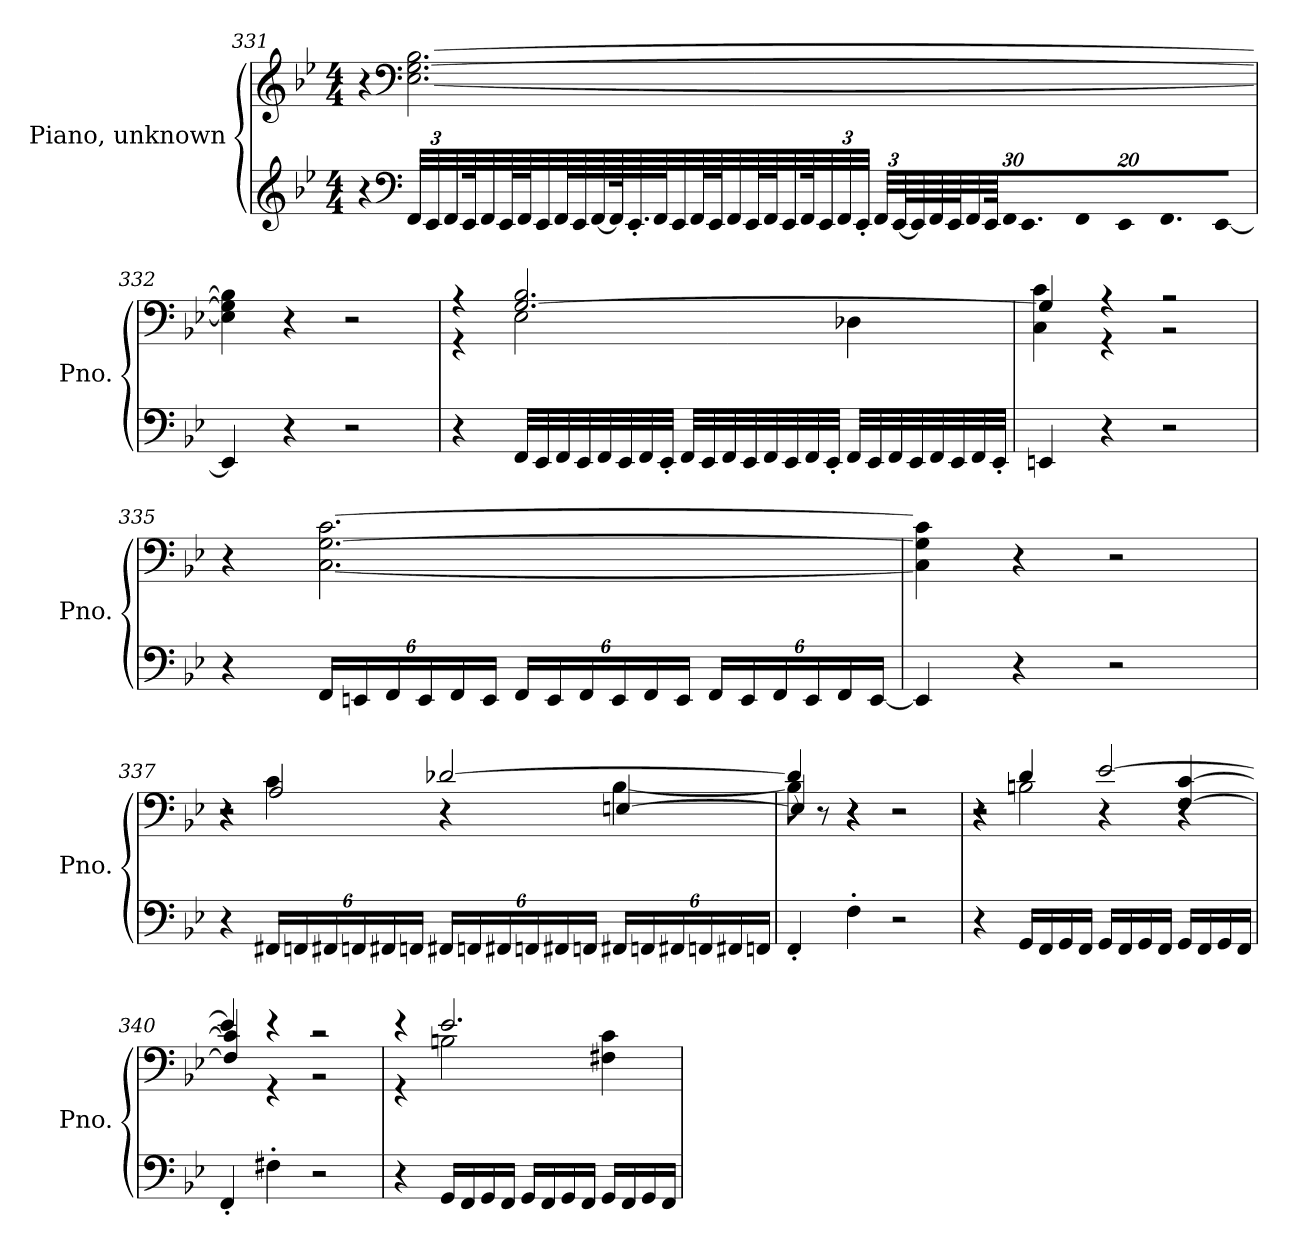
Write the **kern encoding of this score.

**kern	**kern
*part1	*part1
*staff2	*staff1
*I"Piano, unknown	*
*I'Pno.	*
!!LO:LB:g=z
*clefG2	*clefG2
*k[b-e-]	*k[b-e-]
*M4/4	*M4/4
=331	=331
4r	4r
*clefF4	*clefF4
*Xbrackettup	*
48FF/LLL	[2.E-\ [2.G\ [2.B-\
48EE-/	.
48FF/	.
64EE-/K	.
32FF/	.
64EE-/L	.
64FF/J	.
32EE-/	.
64FF/L	.
64EE-/	.
[64FF/	.
128FF/K]	.
64.EE-'/	.
64FF/J	.
32EE-/	.
64FF/L	.
64EE-/J	.
32FF/	.
64EE-/L	.
64FF/J	.
32EE-/	.
64FF/K	.
48EE-/	.
48FF/	.
48EE-'/JJJ	.
48FF/LLL	.
[96EE-/L	.
64EE-/]	.
64FF/	.
64EE-/J	.
32FF/	.
64EE-/L	.
!LO:N:vis=64	!
960%17FF/	.
!LO:N:vis=64.	!
640%17EE-/	.
1920ryy	.
!LO:N:vis=64	!
960%17FF/	.
!LO:N:vis=64	!
960%17EE-/	.
!LO:N:vis=64.	!
640%17FF/	.
1920ryy	.
!LO:N:vis=64	!
[960%17EE-/JJJJ	.
=332	=332
4EE-/]	4E-\] 4G\] 4B-\]
4r	4r
2r	2r
!!LO:LB:g=z
=333	=333
*	*^
4r	4r	4r
32FF/LLL	[2.G/ 2.B-/	2E-\
32EE-/	.	.
32FF/	.	.
32EE-/	.	.
32FF/	.	.
32EE-/	.	.
32FF/	.	.
32EE-'/JJJ	.	.
32FF/LLL	.	.
32EE-/	.	.
32FF/	.	.
32EE-/	.	.
32FF/	.	.
32EE-/	.	.
32FF/	.	.
32EE-'/JJJ	.	.
32FF/LLL	.	4D-X\
32EE-/	.	.
32FF/	.	.
32EE-/	.	.
32FF/	.	.
32EE-/	.	.
32FF/	.	.
32EE-'/JJJ	.	.
=334	=334	=334
4EEn/	4G/]	4C\ 4c\
4r	4r	4r
2r	2r	2r
*	*v	*v
!!LO:LB:g=z
=335	=335
4r	4r
24FF/LL	[2.C\ [2.G\ [2.c\
24EEn/	.
24FF/	.
24EE/	.
24FF/	.
24EE/JJ	.
24FF/LL	.
24EE/	.
24FF/	.
24EE/	.
24FF/	.
24EE/JJ	.
24FF/LL	.
24EE/	.
24FF/	.
24EE/	.
24FF/	.
[24EE/JJ	.
=336	=336
4EE/]	4C\] 4G\] 4c\]
4r	4r
2r	2r
!!LO:PB:g=z
=337	=337
*	*^
*	*	*^
4r	2r	4r	4r
24FF#X/LL	.	4c\	2A/
24FFn/	.	.	.
24FF#X/	.	.	.
24FFn/	.	.	.
24FF#X/	.	.	.
24FFn/JJ	.	.	.
24FF#X/LL	[2d-X/	4r	.
24FFn/	.	.	.
24FF#X/	.	.	.
24FFn/	.	.	.
24FF#X/	.	.	.
24FFn/JJ	.	.	.
24FF#X/LL	.	[4B-\	[4En/
24FFn/	.	.	.
24FF#X/	.	.	.
24FFn/	.	.	.
24FF#X/	.	.	.
24FFn/JJ	.	.	.
=338	=338	=338	=338
4FF'/	4d-/]	8B-\]	4E/]
.	.	8r	.
4F'\	4r	4r	4r
2r	2r	2r	2r
!!LO:LB:g=z	!!	!!
=339	=339	=339	=339
4r	2r	4r	4r
16GG/LL	.	2Bn\	4d/
16FF/	.	.	.
16GG/	.	.	.
16FF/JJ	.	.	.
16GG/LL	[2e-/	.	4r
16FF/	.	.	.
16GG/	.	.	.
16FF/JJ	.	.	.
16GG/LL	.	4r	[4F/ [4c/
16FF/	.	.	.
16GG/	.	.	.
16FF/JJ	.	.	.
*	*	*v	*v
=340	=340	=340
4FF'/	4e-/]	4F/] 4c/]
4F#X'\	4r	4r
2r	2r	2r
=341	=341	=341
4r	4r	4r
16GG/LL	2.e-/	2Bn\
16FF/	.	.
16GG/	.	.
16FF/JJ	.	.
16GG/LL	.	.
16FF/	.	.
16GG/	.	.
16FF/JJ	.	.
16GG/LL	.	4F#X\ 4c\
16FF/	.	.
16GG/	.	.
16FF/JJ	.	.
*	*v	*v
=	=
*-	*-
